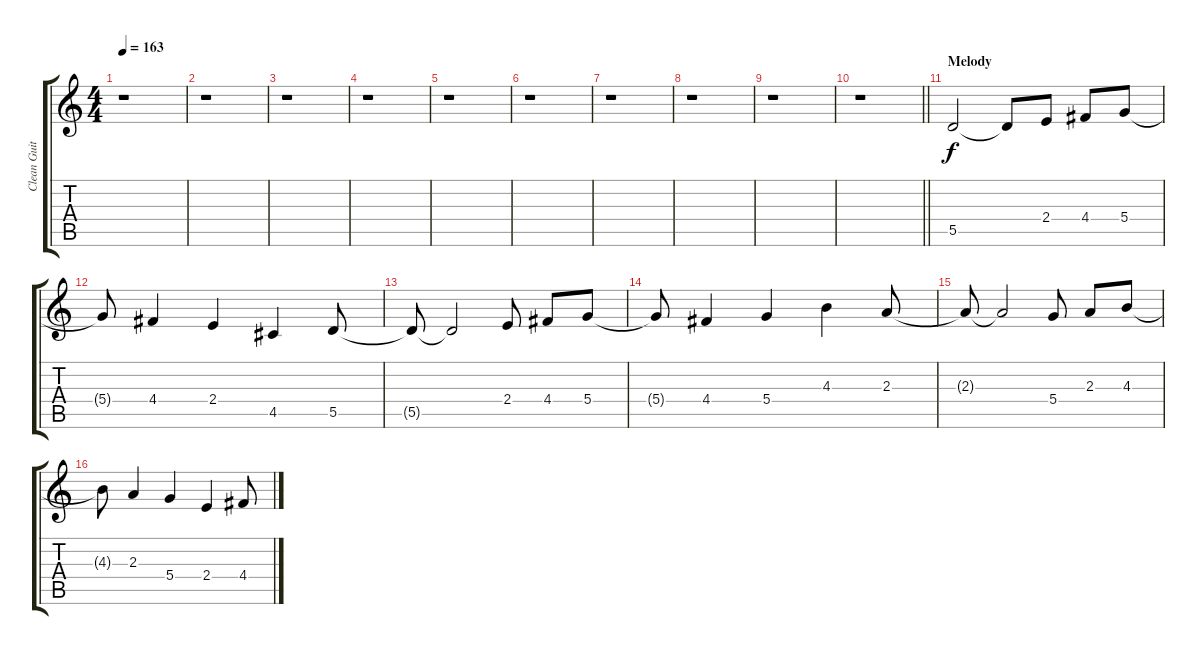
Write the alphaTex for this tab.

\track ("Clean Guitar R" "Clean Guit") {instrument electricguitarclean}
\staff {score tabs}
\tuning (E4 B3 G3 D3 A2 E2) {hide}
\ts (4 4)
\tempo 163
\clef g2
\ks c
r.1{dy mp} |
r.1 |
r.1 |
r.1 |
r.1 |
r.1 |
r.1 |
r.1 |
r.1 |
\barLineRight lightlight
r.1{balance 12 instrument distortionguitar} |
\section ("" "Melody")
5.5.2{dy f volume 13} 5.5{t}.8 2.4.8 4.4.8 5.4.8 |
5.4{t}.8 4.4.4 2.4.4 4.5.4 5.5.8 |
5.5{t}.8 5.5{t}.2 2.4.8 4.4.8 5.4.8 |
5.4{t}.8 4.4.4 5.4.4 4.3.4 2.3.8 |
2.3{t}.8 2.3{t}.2 5.4.8 2.3.8 4.3.8 |
4.3{t}.8 2.3.4 5.4.4 2.4.4 4.4.8
